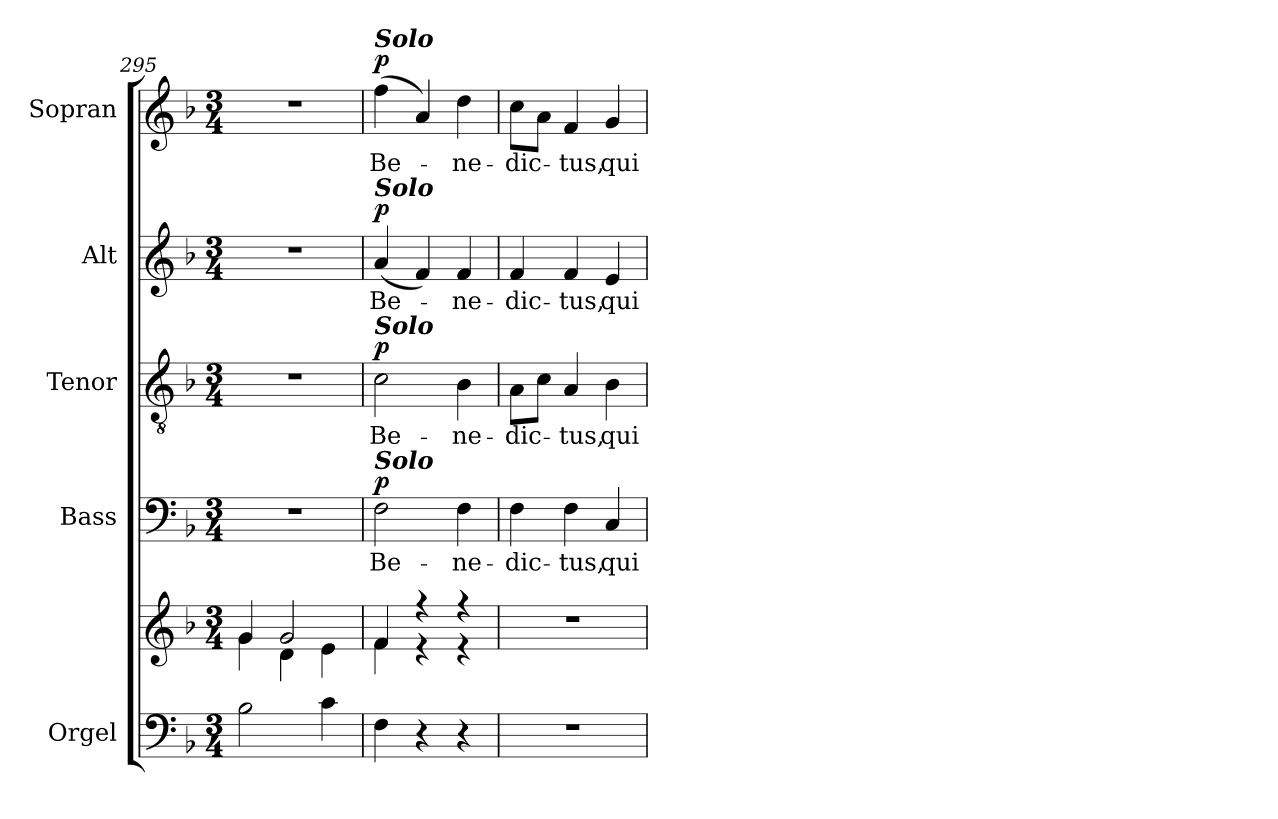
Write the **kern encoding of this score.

**kern	**kern	**kern	**text	**dynam	**kern	**text	**dynam	**kern	**text	**dynam	**kern	**text	**dynam
*part5	*part5	*part4	*part4	*part4	*part3	*part3	*part3	*part2	*part2	*part2	*part1	*part1	*part1
*staff6	*staff5	*staff4	*staff4	*staff4	*staff3	*staff3	*staff3	*staff2	*staff2	*staff2	*staff1	*staff1	*staff1
*I"Orgel	*	*I"Bass	*	*	*I"Tenor	*	*	*I"Alt	*	*	*I"Sopran	*	*
*I'Org.	*	*I'B.	*	*	*I'T.	*	*	*I'A.	*	*	*I'S.	*	*
*clefF4	*clefG2	*clefF4	*	*	*clefGv2	*	*	*clefG2	*	*	*clefG2	*	*
*k[b-]	*k[b-]	*k[b-]	*	*	*k[b-]	*	*	*k[b-]	*	*	*k[b-]	*	*
*F:	*F:	*F:	*	*	*F:	*	*	*F:	*	*	*F:	*	*
*M3/4	*M3/4	*M3/4	*	*	*M3/4	*	*	*M3/4	*	*	*M3/4	*	*
=295	=295	=295	=295	=295	=295	=295	=295	=295	=295	=295	=295	=295	=295
*	*^	*	*	*	*	*	*	*	*	*	*	*	*
2B-\	4g/	4g\	2.r	.	.	2.r	.	.	2.r	.	.	2.r	.	.
.	2g/	4d\	.	.	.	.	.	.	.	.	.	.	.	.
4c\	.	4e\	.	.	.	.	.	.	.	.	.	.	.	.
=296	=296	=296	=296	=296	=296	=296	=296	=296	=296	=296	=296	=296	=296	=296
!	!	!	!	!	!	!	!	!	!	!	!	!LO:TX:a:Bi:t=Solo	!	!
!	!	!	!	!	!	!	!	!	!LO:TX:a:Bi:t=Solo	!	!	!	!	!
!	!	!	!	!	!	!LO:TX:a:Bi:t=Solo	!	!	!	!	!	!	!	!
!	!	!	!LO:TX:a:Bi:t=Solo	!	!	!	!	!	!	!	!	!	!	!
!	!	!	!	!LO:LY:b	!LO:DY:a	!	!LO:LY:b	!LO:DY:a	!	!LO:LY:b	!LO:DY:a	!	!LO:LY:b	!LO:DY:a
4F\	4f/	4f\	2F\	Be-	p	2c\	Be-	p	(<4a/	Be-	p	(>4ff\	Be-	p
4r	4r	4r	.	.	.	.	.	.	4f/)	.	.	4a/)	.	.
!	!	!	!	!LO:LY:b	!	!	!LO:LY:b	!	!	!LO:LY:b	!	!	!LO:LY:b	!
4r	4r	4r	4F\	-ne-	.	4B-\	-ne-	.	4f/	-ne-	.	4dd\	-ne-	.
=297	=297	=297	=297	=297	=297	=297	=297	=297	=297	=297	=297	=297	=297	=297
!	!	!	!	!LO:LY:b	!	!	!LO:LY:b	!	!	!LO:LY:b	!	!	!LO:LY:b	!
*	*v	*v	*	*	*	*	*	*	*	*	*	*	*	*
2.r	2.r	4F\	-dic-	.	8A\L	-dic-	.	4f/	-dic-	.	8cc\L	-dic-	.
.	.	.	.	.	8c\J	.	.	.	.	.	8a\J	.	.
!	!	!	!LO:LY:b	!	!	!LO:LY:b	!	!	!LO:LY:b	!	!	!LO:LY:b	!
.	.	4F\	-tus,	.	4A/	-tus,	.	4f/	-tus,	.	4f/	-tus,	.
!	!	!	!LO:LY:b	!	!	!LO:LY:b	!	!	!LO:LY:b	!	!	!LO:LY:b	!
.	.	4C/	qui	.	4B-\	qui	.	4e/	qui	.	4g/	qui	.
=	=	=	=	=	=	=	=	=	=	=	=	=	=
*-	*-	*-	*-	*-	*-	*-	*-	*-	*-	*-	*-	*-	*-
